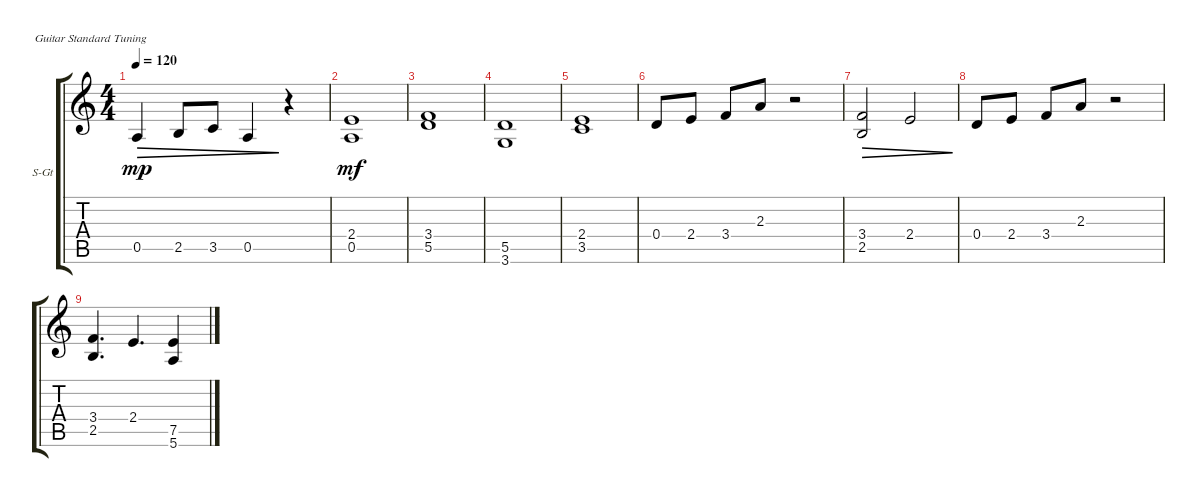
\defaultSystemsLayout 4
\bracketExtendMode groupsimilarinstruments
\firstSystemTrackNameOrientation horizontal
\otherSystemsTrackNameOrientation horizontal
\track ("Steel Guitar" "S-Gt") {instrument acousticguitarsteel}
\staff {score tabs}
\tuning (E4 B3 G3 D3 A2 E2)
\ts (4 4)
\tempo 120
\clef g2
\ks c
0.5.4{dec dy mp} 2.5.8{dec} 3.5.8{dec} 0.5.4{dec} r.4 |
(2.4 0.5).1{dy mf} |
(3.4 5.5).1 |
(5.5 3.6).1 |
(2.4 3.5).1 |
0.4.8 2.4.8 3.4.8 2.3.8 r.2 |
(3.4 2.5).2{dec} 2.4.2{dec} |
0.4.8 2.4.8 3.4.8 2.3.8 r.2 |
(3.4 2.5).4{d} 2.4.4{d} (5.6 7.5).4
